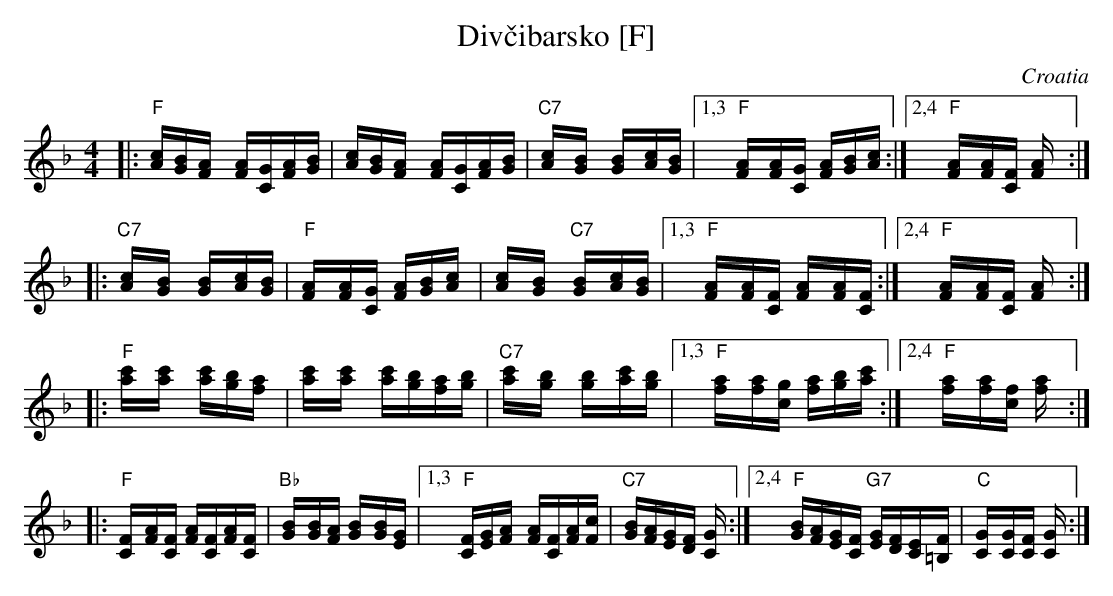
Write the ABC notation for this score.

X:1
T: Div\vcibarsko [F]
O: Croatia
M: 4/4
L: 1/16
K: F
|:\
"F"[cA][BG][A2F] [AF][GC][AF][BG] | [cA][BG][A2F] [AF][GC][AF][BG] | "C7"[c2A][B2G] [B2G][cA][BG] |\
[1,3 "F"[A2F][AF][GC] [AF][BG][c2A] :|2,4 "F"[A2F][AF][FC] [A4F] :|
|:\
"C7"[c2A][B2G] [B2G][cA][BG] | "F"[A2F][AF][GC] [AF][BG][c2A] | [c2A][B2G] "C7"[B2G][cA][BG] |\
[1,3 "F"[A2F][AF][FC] [A2F][AF][FC] :|2,4 "F"[A2F][AF][FC] [A4F] :|
|:\
"F"[c'2a][c'2a] [c'a][bg][a2f] | [c'2a][c'2a] [c'a][bg][af][bg] | "C7"[c'2a][b2g] [b2g][c'a][bg] |\
[1,3 "F"[a2f][af][gc] [af][bg][c'2a] :|2,4 "F"[a2f][af][fc] [a4f] :|
|:\
"F"[F2C][AF][FC] [AF][FC][AF][FC] | "Bb"[B2G][BG][AF] [B2G][BG][GE] |\
[1,3 "F"[FC][GE][A2F] [AF][FC][AF][cF] | "C7"[BG][AF][GE][FD] [G4C] :|\
[2,4 "F"[BG][AF][GE][FC] "G7"[GE][FD][EC][F=B,] | "C"[G2C][GC][FC] [G4C] :|
